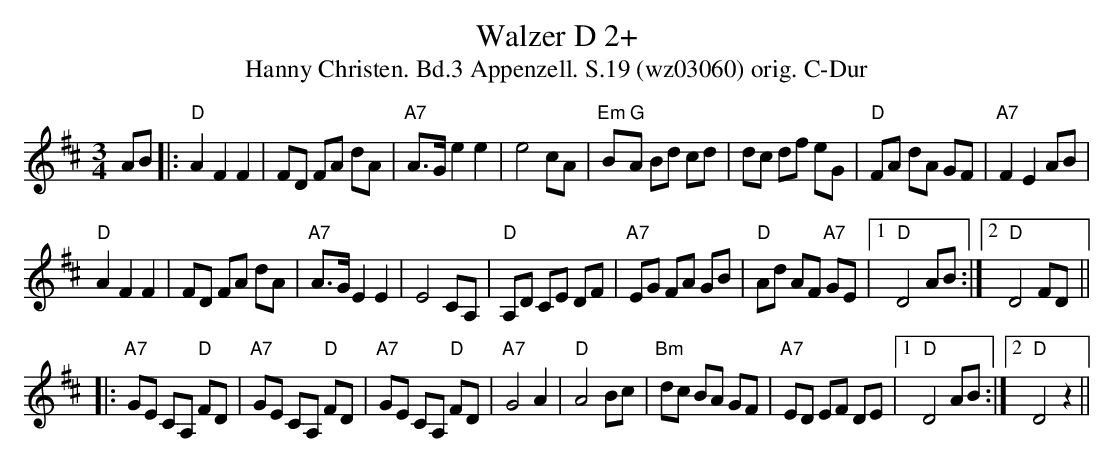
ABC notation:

X:1
T:Walzer D 2+
T:Hanny Christen. Bd.3 Appenzell. S.19 (wz03060) orig. C-Dur
M:3/4
L:1/8
K:Dmaj
AB |: "D"A2 F2 F2 | FD FA dA | "A7"A>G e2 e2 | e4 cA | "Em"B"G"A Bd cd | dc df eG | "D"FA dA GF | "A7"F2 E2 AB |
"D"A2 F2 F2 | FD FA dA | "A7"A>G E2 E2 | E4 CA, | "D"A,D CE DF | "A7"EG FA GB | "D"Ad AF "A7"GE |1 "D"D4 AB :|2 "D"D4 FD ||
|: "A7"GE CA, "D"FD | \
"A7"GE CA, "D"FD | \
"A7"GE CA, "D"FD | \
"A7"G4 A2 | "D"A4 Bc | "Bm"dc BA GF | "A7"ED EF DE |1 "D"D4 AB :|2 "D"D4 z2 ||
